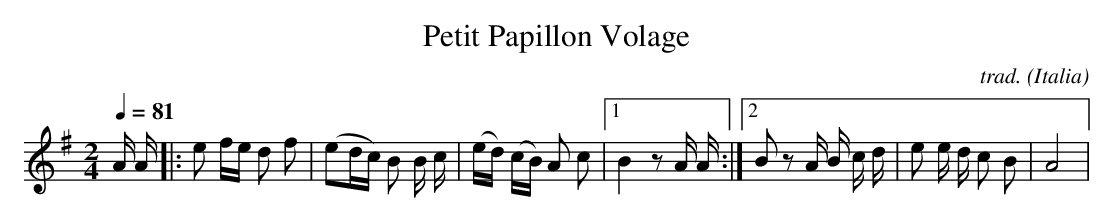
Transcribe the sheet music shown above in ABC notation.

X:1
T:Petit Papillon Volage
C:trad.
O:Italia
Q:1/4=81
V:1
M:2/4
L:1/16
K:G
A A |:e2 fe d2 f2 |(e2dc) B2 B c |(ed) (cB) A2 c2 |[1B4 z2 A A :|[2B2 z2 A B c d |e2 e d c2 B2 |A8 |
